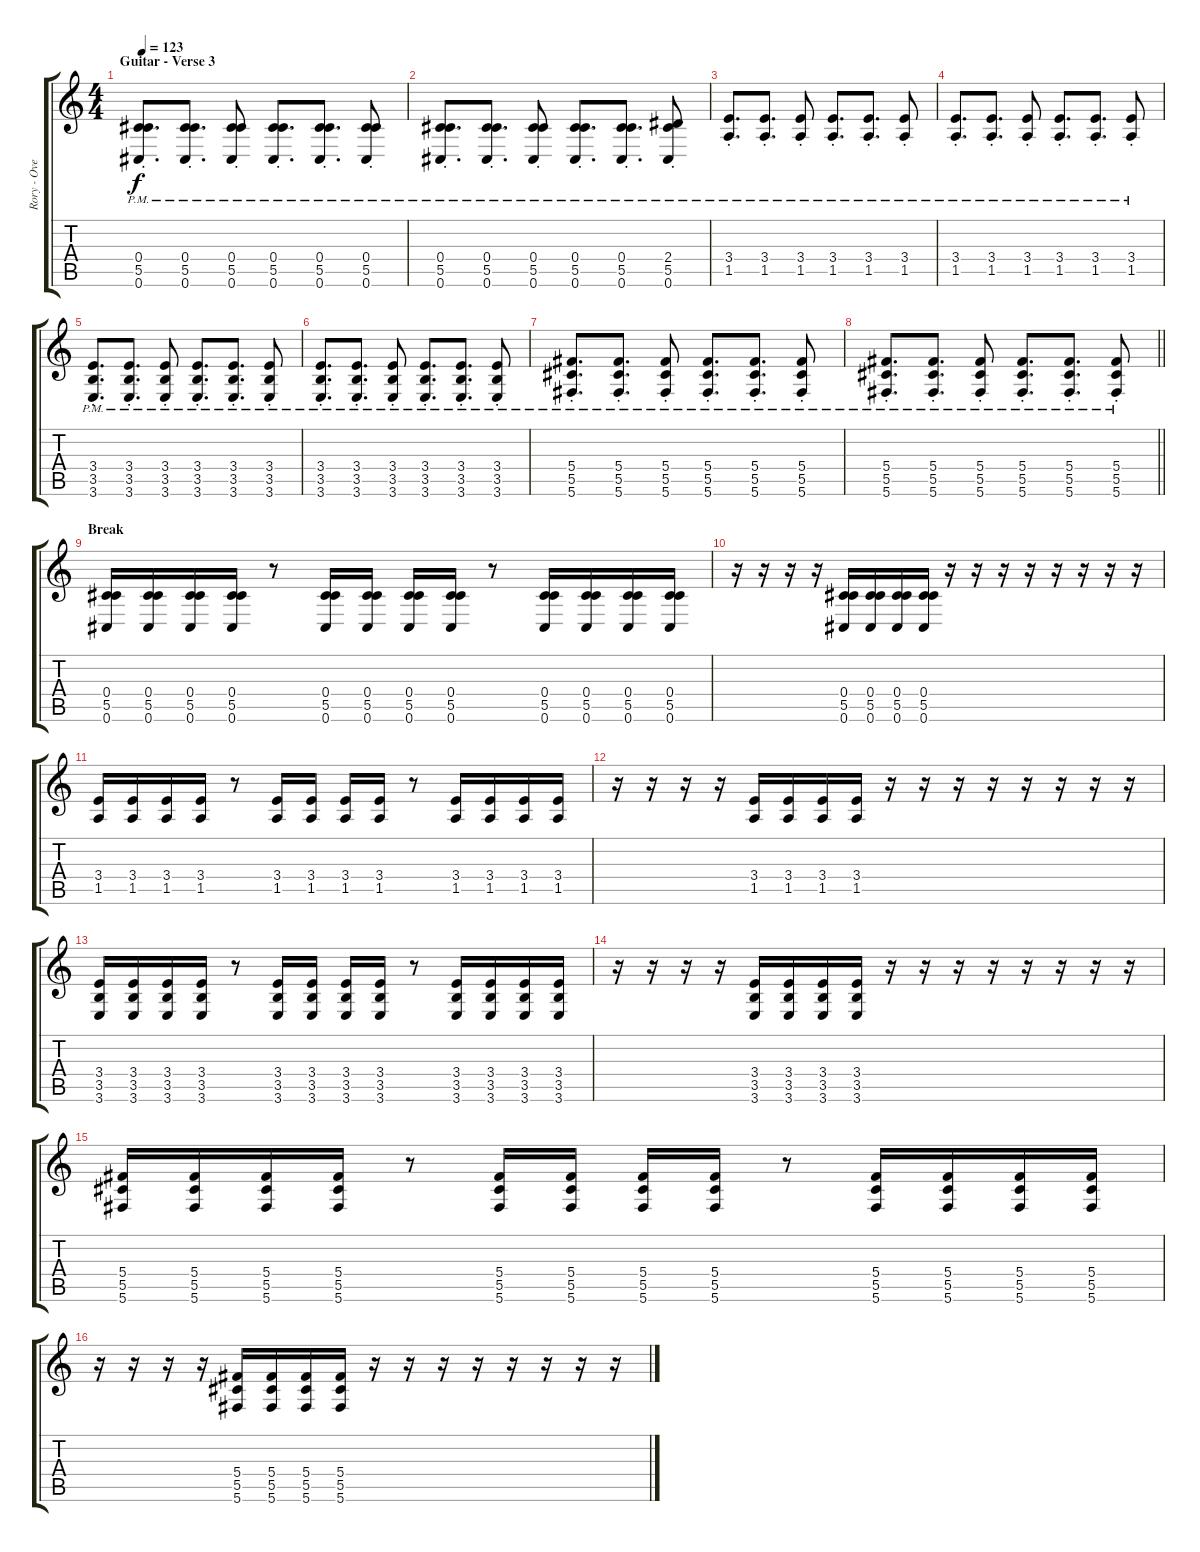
\track ("Rory - Overdrive/Clean Guitar" "Rory - Ove") {instrument overdrivenguitar}
\staff {score tabs}
\tuning (Eb4 Bb3 Gb3 Db3 Ab2 Db2) {hide}
\ts (4 4)
\section ("" "Guitar - Verse 3")
\tempo 123
\clef g2
\ks c
(0.4{pm st} 5.5{pm st} 0.6{pm st}).8{d dy f} (0.4{pm st} 5.5{pm st} 0.6{pm st}).8{d} (0.4{pm st} 5.5{pm st} 0.6{pm st}).8 (0.4{pm st} 5.5{pm st} 0.6{pm st}).8{d} (0.4{pm st} 5.5{pm st} 0.6{pm st}).8{d} (0.4{pm st} 5.5{pm st} 0.6{pm st}).8 |
(0.4{pm st} 5.5{pm st} 0.6{pm st}).8{d} (0.4{pm st} 5.5{pm st} 0.6{pm st}).8{d} (0.4{pm st} 5.5{pm st} 0.6{pm st}).8 (0.4{pm st} 5.5{pm st} 0.6{pm st}).8{d} (0.4{pm st} 5.5{pm st} 0.6{pm st}).8{d} (2.4{pm st} 5.5{pm st} 0.6{pm st}).8 |
(3.4{pm st} 1.5{pm st}).8{d} (3.4{pm st} 1.5{pm st}).8{d} (3.4{pm st} 1.5{pm st}).8 (3.4{pm st} 1.5{pm st}).8{d} (3.4{pm st} 1.5{pm st}).8{d} (3.4{pm st} 1.5{pm st}).8 |
(3.4{pm st} 1.5{pm st}).8{d} (3.4{pm st} 1.5{pm st}).8{d} (3.4{pm st} 1.5{pm st}).8 (3.4{pm st} 1.5{pm st}).8{d} (3.4{pm st} 1.5{pm st}).8{d} (3.4{pm st} 1.5{pm st}).8 |
(3.4{pm st} 3.5{pm st} 3.6{pm st}).8{d} (3.4{pm st} 3.5{pm st} 3.6{pm st}).8{d} (3.4{pm st} 3.5{pm st} 3.6{pm st}).8 (3.4{pm st} 3.5{pm st} 3.6{pm st}).8{d} (3.4{pm st} 3.5{pm st} 3.6{pm st}).8{d} (3.4{pm st} 3.5{pm st} 3.6{pm st}).8 |
(3.4{pm st} 3.5{pm st} 3.6{pm st}).8{d} (3.4{pm st} 3.5{pm st} 3.6{pm st}).8{d} (3.4{pm st} 3.5{pm st} 3.6{pm st}).8 (3.4{pm st} 3.5{pm st} 3.6{pm st}).8{d} (3.4{pm st} 3.5{pm st} 3.6{pm st}).8{d} (3.4{pm st} 3.5{pm st} 3.6{pm st}).8 |
(5.4{pm st} 5.5{pm st} 5.6{pm st}).8{d} (5.4{pm st} 5.5{pm st} 5.6{pm st}).8{d} (5.4{pm st} 5.5{pm st} 5.6{pm st}).8 (5.4{pm st} 5.5{pm st} 5.6{pm st}).8{d} (5.4{pm st} 5.5{pm st} 5.6{pm st}).8{d} (5.4{pm st} 5.5{pm st} 5.6{pm st}).8 |
\barLineRight lightlight
(5.4{pm st} 5.5{pm st} 5.6{pm st}).8{d} (5.4{pm st} 5.5{pm st} 5.6{pm st}).8{d} (5.4{pm st} 5.5{pm st} 5.6{pm st}).8 (5.4{pm st} 5.5{pm st} 5.6{pm st}).8{d} (5.4{pm st} 5.5{pm st} 5.6{pm st}).8{d} (5.4{pm st} 5.5{pm st} 5.6{pm st}).8 |
\section ("" "Break")
(0.4 5.5 0.6).16 (0.4 5.5 0.6).16 (0.4 5.5 0.6).16 (0.4 5.5 0.6).16 r.8 (0.4 5.5 0.6).16 (0.4 5.5 0.6).16 (0.4 5.5 0.6).16 (0.4 5.5 0.6).16 r.8 (0.4 5.5 0.6).16 (0.4 5.5 0.6).16 (0.4 5.5 0.6).16 (0.4 5.5 0.6).16 |
r.16 r.16 r.16 r.16 (0.4 5.5 0.6).16 (0.4 5.5 0.6).16 (0.4 5.5 0.6).16 (0.4 5.5 0.6).16 r.16 r.16 r.16 r.16 r.16 r.16 r.16 r.16 |
(3.4 1.5).16 (3.4 1.5).16 (3.4 1.5).16 (3.4 1.5).16 r.8 (3.4 1.5).16 (3.4 1.5).16 (3.4 1.5).16 (3.4 1.5).16 r.8 (3.4 1.5).16 (3.4 1.5).16 (3.4 1.5).16 (3.4 1.5).16 |
r.16 r.16 r.16 r.16 (3.4 1.5).16 (3.4 1.5).16 (3.4 1.5).16 (3.4 1.5).16 r.16 r.16 r.16 r.16 r.16 r.16 r.16 r.16 |
(3.4 3.5 3.6).16 (3.4 3.5 3.6).16 (3.4 3.5 3.6).16 (3.4 3.5 3.6).16 r.8 (3.4 3.5 3.6).16 (3.4 3.5 3.6).16 (3.4 3.5 3.6).16 (3.4 3.5 3.6).16 r.8 (3.4 3.5 3.6).16 (3.4 3.5 3.6).16 (3.4 3.5 3.6).16 (3.4 3.5 3.6).16 |
r.16 r.16 r.16 r.16 (3.4 3.5 3.6).16 (3.4 3.5 3.6).16 (3.4 3.5 3.6).16 (3.4 3.5 3.6).16 r.16 r.16 r.16 r.16 r.16 r.16 r.16 r.16 |
(5.4 5.5 5.6).16 (5.4 5.5 5.6).16 (5.4 5.5 5.6).16 (5.4 5.5 5.6).16 r.8 (5.4 5.5 5.6).16 (5.4 5.5 5.6).16 (5.4 5.5 5.6).16 (5.4 5.5 5.6).16 r.8 (5.4 5.5 5.6).16 (5.4 5.5 5.6).16 (5.4 5.5 5.6).16 (5.4 5.5 5.6).16 |
r.16 r.16 r.16 r.16 (5.4 5.5 5.6).16 (5.4 5.5 5.6).16 (5.4 5.5 5.6).16 (5.4 5.5 5.6).16 r.16 r.16 r.16 r.16 r.16 r.16 r.16 r.16
